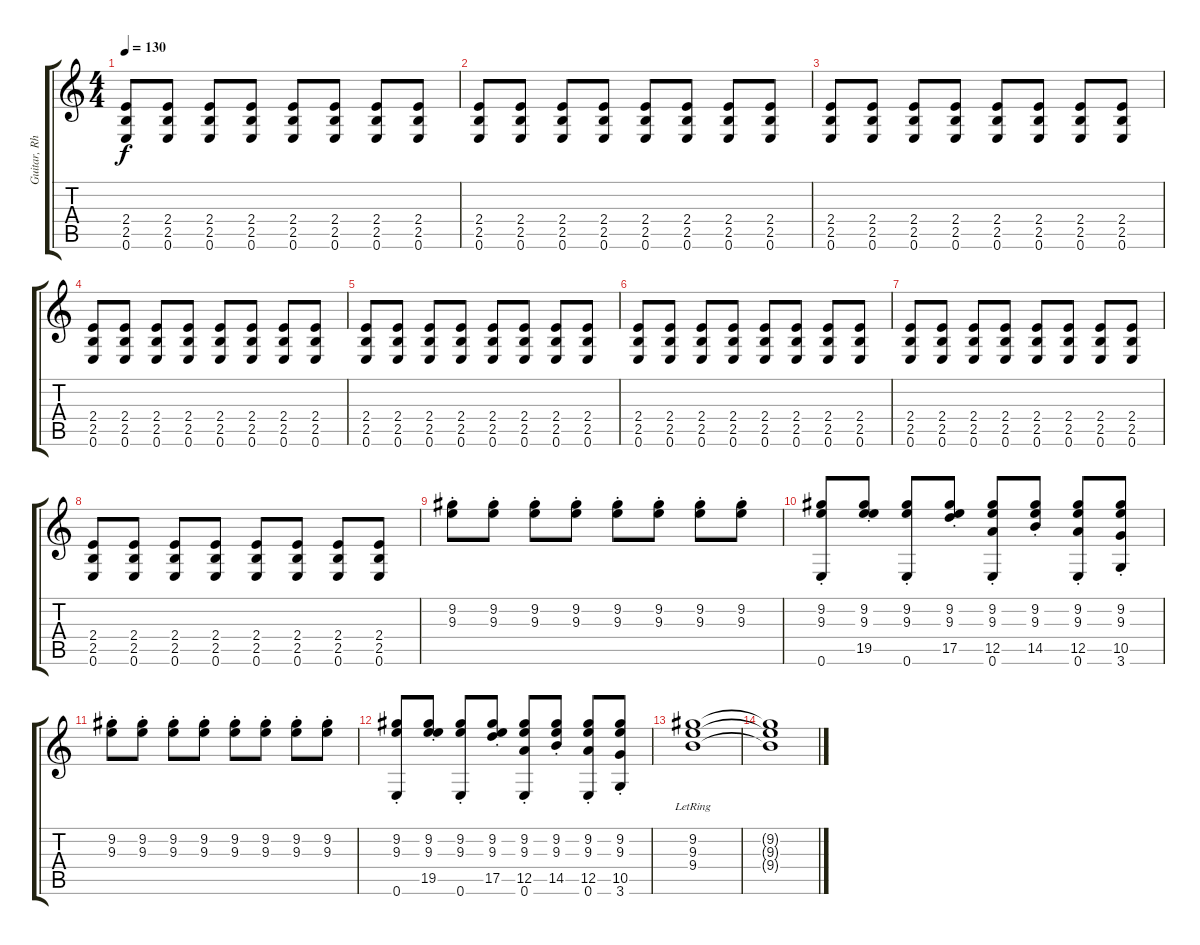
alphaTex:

\track ("Guitar, Rhythm" "Guitar, Rh") {instrument overdrivenguitar}
\staff {score tabs}
\tuning (E4 B3 G3 D3 A2 E2) {hide}
\ts (4 4)
\tempo 130
\clef g2
\ks c
(2.4 2.5 0.6).8{dy f volume 13 balance 8 instrument distortionguitar} (2.4 2.5 0.6).8 (2.4 2.5 0.6).8 (2.4 2.5 0.6).8 (2.4 2.5 0.6).8 (2.4 2.5 0.6).8 (2.4 2.5 0.6).8 (2.4 2.5 0.6).8 |
(2.4 2.5 0.6).8 (2.4 2.5 0.6).8 (2.4 2.5 0.6).8 (2.4 2.5 0.6).8 (2.4 2.5 0.6).8 (2.4 2.5 0.6).8 (2.4 2.5 0.6).8 (2.4 2.5 0.6).8 |
(2.4 2.5 0.6).8 (2.4 2.5 0.6).8 (2.4 2.5 0.6).8 (2.4 2.5 0.6).8 (2.4 2.5 0.6).8 (2.4 2.5 0.6).8 (2.4 2.5 0.6).8 (2.4 2.5 0.6).8 |
(2.4 2.5 0.6).8 (2.4 2.5 0.6).8 (2.4 2.5 0.6).8 (2.4 2.5 0.6).8 (2.4 2.5 0.6).8 (2.4 2.5 0.6).8 (2.4 2.5 0.6).8 (2.4 2.5 0.6).8 |
(2.4 2.5 0.6).8{volume 13 balance 8 instrument distortionguitar} (2.4 2.5 0.6).8 (2.4 2.5 0.6).8 (2.4 2.5 0.6).8 (2.4 2.5 0.6).8 (2.4 2.5 0.6).8 (2.4 2.5 0.6).8 (2.4 2.5 0.6).8 |
(2.4 2.5 0.6).8 (2.4 2.5 0.6).8 (2.4 2.5 0.6).8 (2.4 2.5 0.6).8 (2.4 2.5 0.6).8 (2.4 2.5 0.6).8 (2.4 2.5 0.6).8 (2.4 2.5 0.6).8 |
(2.4 2.5 0.6).8 (2.4 2.5 0.6).8 (2.4 2.5 0.6).8 (2.4 2.5 0.6).8 (2.4 2.5 0.6).8 (2.4 2.5 0.6).8 (2.4 2.5 0.6).8 (2.4 2.5 0.6).8 |
(2.4 2.5 0.6).8 (2.4 2.5 0.6).8 (2.4 2.5 0.6).8 (2.4 2.5 0.6).8 (2.4 2.5 0.6).8 (2.4 2.5 0.6).8 (2.4 2.5 0.6).8 (2.4 2.5 0.6).8 |
(9.2{st} 9.3{st}).8 (9.2{st} 9.3{st}).8 (9.2{st} 9.3{st}).8 (9.2{st} 9.3{st}).8 (9.2{st} 9.3{st}).8 (9.2{st} 9.3{st}).8 (9.2{st} 9.3{st}).8 (9.2{st} 9.3{st}).8 |
(9.2{st} 9.3{st} 0.6).8 (9.2{st} 9.3{st} 19.5).8 (9.2{st} 9.3{st} 0.6).8 (9.2{st} 9.3{st} 17.5).8 (9.2{st} 9.3{st} 12.5 0.6).8 (9.2{st} 9.3{st} 14.5).8 (9.2{st} 9.3{st} 12.5 0.6).8 (9.2{st} 9.3{st} 10.5 3.6).8 |
(9.2{st} 9.3{st}).8 (9.2{st} 9.3{st}).8 (9.2{st} 9.3{st}).8 (9.2{st} 9.3{st}).8 (9.2{st} 9.3{st}).8 (9.2{st} 9.3{st}).8 (9.2{st} 9.3{st}).8 (9.2{st} 9.3{st}).8 |
(9.2{st} 9.3{st} 0.6).8 (9.2{st} 9.3{st} 19.5).8 (9.2{st} 9.3{st} 0.6).8 (9.2{st} 9.3{st} 17.5).8 (9.2{st} 9.3{st} 12.5 0.6).8 (9.2{st} 9.3{st} 14.5).8 (9.2{st} 9.3{st} 12.5 0.6).8 (9.2{st} 9.3{st} 10.5 3.6).8 |
(9.2{lr} 9.3{lr} 9.4{lr}).1 |
(9.2{t} 9.3{t} 9.4{t}).1
